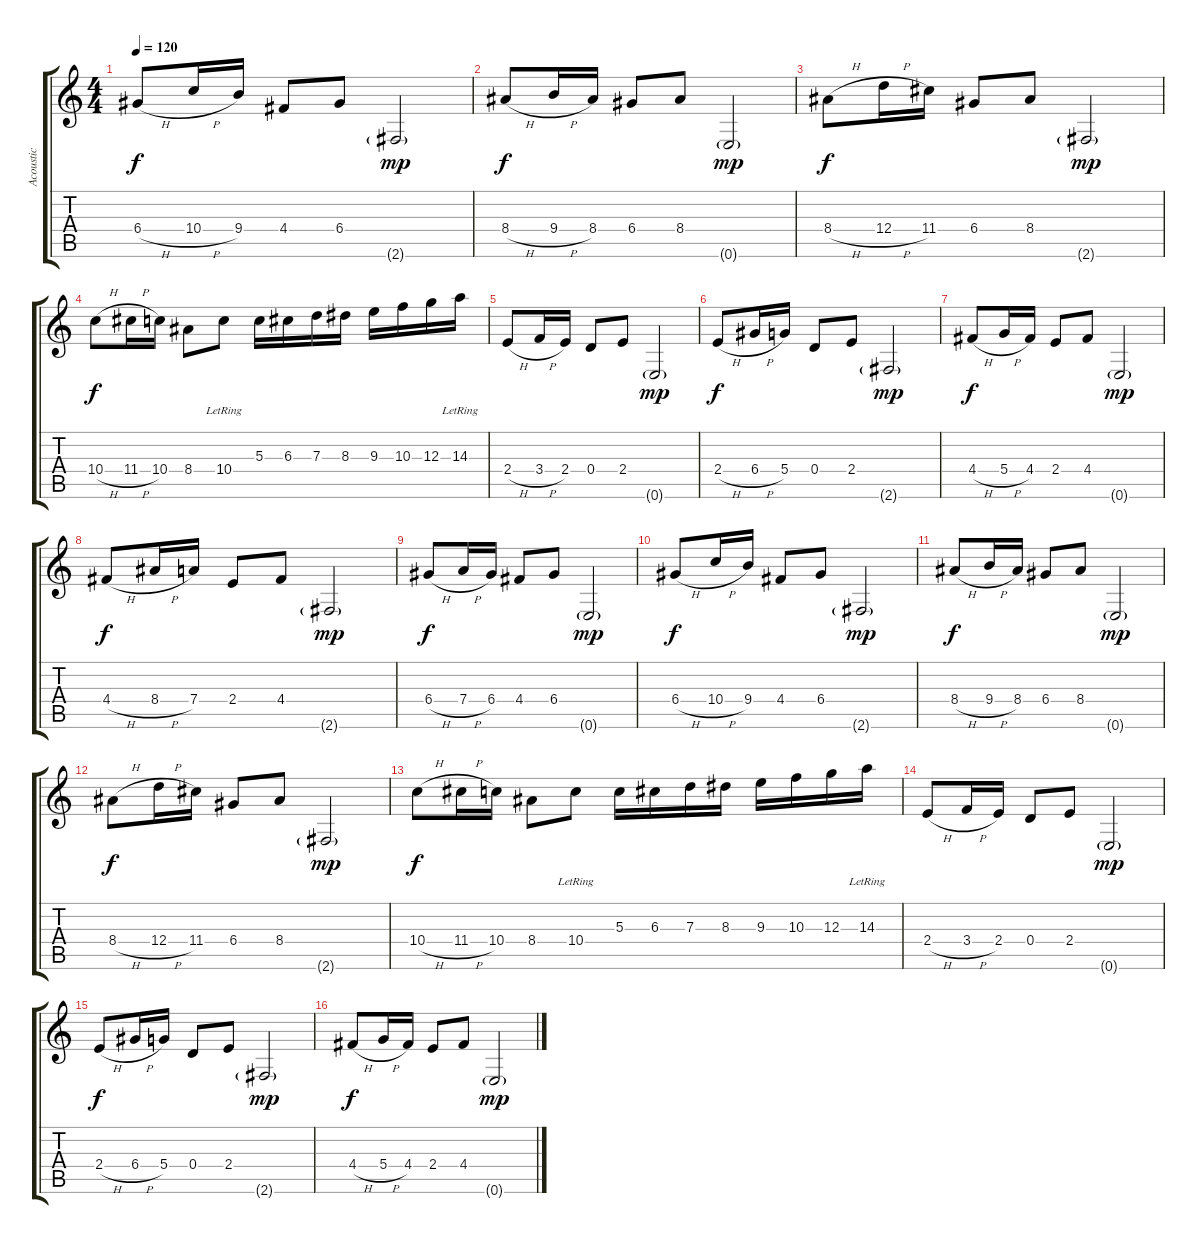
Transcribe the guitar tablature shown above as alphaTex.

\track ("Acoustic" "Acoustic") {instrument acousticguitarnylon}
\staff {score tabs}
\tuning (E4 B3 G3 D3 A2 E2) {hide}
\ts (4 4)
\tempo 120
\clef g2
\ks c
6.4{h}.8{dy f} 10.4{h}.16 9.4.16 4.4.8 6.4.8 2.6{g}.2{dy mp} |
8.4{h}.8{dy f} 9.4{h}.16 8.4.16 6.4.8 8.4.8 0.6{g}.2{dy mp} |
8.4{h}.8{dy f} 12.4{h}.16 11.4.16 6.4.8 8.4.8 2.6{g}.2{dy mp} |
10.4{h}.8{dy f} 11.4{h}.16 10.4.16 8.4.8 10.4{lr}.8 5.3.16 6.3.16 7.3.16 8.3.16 9.3.16 10.3.16 12.3.16 14.3{lr}.16 |
2.4{h}.8 3.4{h}.16 2.4.16 0.4.8 2.4.8 0.6{g}.2{dy mp} |
2.4{h}.8{dy f} 6.4{h}.16 5.4.16 0.4.8 2.4.8 2.6{g}.2{dy mp} |
4.4{h}.8{dy f} 5.4{h}.16 4.4.16 2.4.8 4.4.8 0.6{g}.2{dy mp} |
4.4{h}.8{dy f} 8.4{h}.16 7.4.16 2.4.8 4.4.8 2.6{g}.2{dy mp} |
6.4{h}.8{dy f} 7.4{h}.16 6.4.16 4.4.8 6.4.8 0.6{g}.2{dy mp} |
6.4{h}.8{dy f} 10.4{h}.16 9.4.16 4.4.8 6.4.8 2.6{g}.2{dy mp} |
8.4{h}.8{dy f} 9.4{h}.16 8.4.16 6.4.8 8.4.8 0.6{g}.2{dy mp} |
8.4{h}.8{dy f} 12.4{h}.16 11.4.16 6.4.8 8.4.8 2.6{g}.2{dy mp} |
10.4{h}.8{dy f} 11.4{h}.16 10.4.16 8.4.8 10.4{lr}.8 5.3.16 6.3.16 7.3.16 8.3.16 9.3.16 10.3.16 12.3.16 14.3{lr}.16 |
2.4{h}.8 3.4{h}.16 2.4.16 0.4.8 2.4.8 0.6{g}.2{dy mp} |
2.4{h}.8{dy f} 6.4{h}.16 5.4.16 0.4.8 2.4.8 2.6{g}.2{dy mp} |
4.4{h}.8{dy f} 5.4{h}.16 4.4.16 2.4.8 4.4.8 0.6{g}.2{dy mp}
